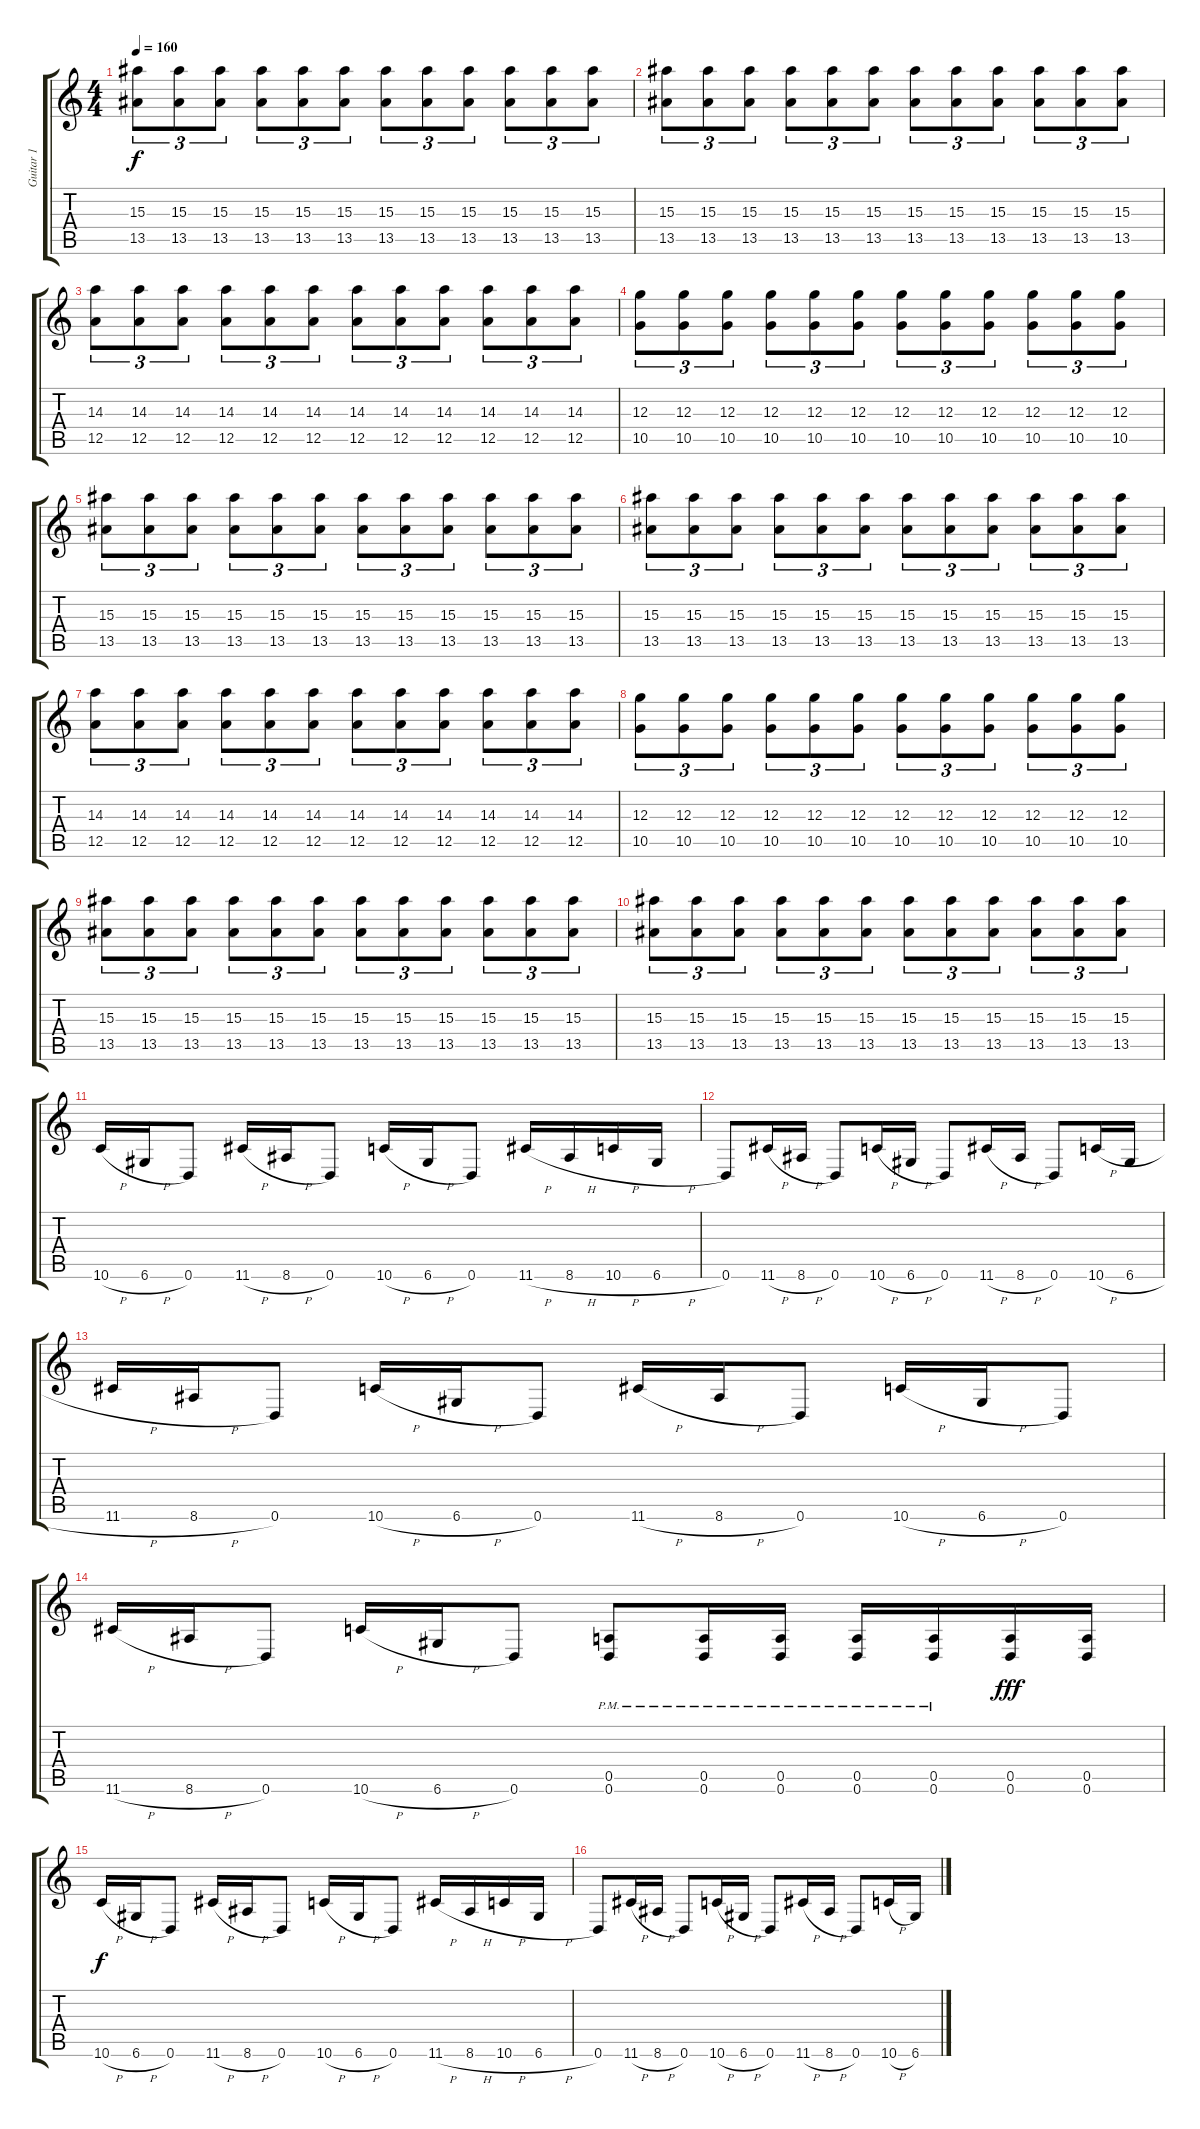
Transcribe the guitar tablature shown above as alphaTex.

\track ("Guitar 1" "Guitar 1") {instrument distortionguitar}
\staff {score tabs}
\tuning (E4 B3 G3 D3 A2 D2) {hide}
\ts (4 4)
\tempo 160
\clef g2
\ks c
(15.3 13.5).8{tu (3 2) dy f} (15.3 13.5).8{tu (3 2)} (15.3 13.5).8{tu (3 2)} (15.3 13.5).8{tu (3 2)} (15.3 13.5).8{tu (3 2)} (15.3 13.5).8{tu (3 2)} (15.3 13.5).8{tu (3 2)} (15.3 13.5).8{tu (3 2)} (15.3 13.5).8{tu (3 2)} (15.3 13.5).8{tu (3 2)} (15.3 13.5).8{tu (3 2)} (15.3 13.5).8{tu (3 2)} |
(15.3 13.5).8{tu (3 2)} (15.3 13.5).8{tu (3 2)} (15.3 13.5).8{tu (3 2)} (15.3 13.5).8{tu (3 2)} (15.3 13.5).8{tu (3 2)} (15.3 13.5).8{tu (3 2)} (15.3 13.5).8{tu (3 2)} (15.3 13.5).8{tu (3 2)} (15.3 13.5).8{tu (3 2)} (15.3 13.5).8{tu (3 2)} (15.3 13.5).8{tu (3 2)} (15.3 13.5).8{tu (3 2)} |
(14.3 12.5).8{tu (3 2)} (14.3 12.5).8{tu (3 2)} (14.3 12.5).8{tu (3 2)} (14.3 12.5).8{tu (3 2)} (14.3 12.5).8{tu (3 2)} (14.3 12.5).8{tu (3 2)} (14.3 12.5).8{tu (3 2)} (14.3 12.5).8{tu (3 2)} (14.3 12.5).8{tu (3 2)} (14.3 12.5).8{tu (3 2)} (14.3 12.5).8{tu (3 2)} (14.3 12.5).8{tu (3 2)} |
(12.3 10.5).8{tu (3 2)} (12.3 10.5).8{tu (3 2)} (12.3 10.5).8{tu (3 2)} (12.3 10.5).8{tu (3 2)} (12.3 10.5).8{tu (3 2)} (12.3 10.5).8{tu (3 2)} (12.3 10.5).8{tu (3 2)} (12.3 10.5).8{tu (3 2)} (12.3 10.5).8{tu (3 2)} (12.3 10.5).8{tu (3 2)} (12.3 10.5).8{tu (3 2)} (12.3 10.5).8{tu (3 2)} |
(15.3 13.5).8{tu (3 2)} (15.3 13.5).8{tu (3 2)} (15.3 13.5).8{tu (3 2)} (15.3 13.5).8{tu (3 2)} (15.3 13.5).8{tu (3 2)} (15.3 13.5).8{tu (3 2)} (15.3 13.5).8{tu (3 2)} (15.3 13.5).8{tu (3 2)} (15.3 13.5).8{tu (3 2)} (15.3 13.5).8{tu (3 2)} (15.3 13.5).8{tu (3 2)} (15.3 13.5).8{tu (3 2)} |
(15.3 13.5).8{tu (3 2)} (15.3 13.5).8{tu (3 2)} (15.3 13.5).8{tu (3 2)} (15.3 13.5).8{tu (3 2)} (15.3 13.5).8{tu (3 2)} (15.3 13.5).8{tu (3 2)} (15.3 13.5).8{tu (3 2)} (15.3 13.5).8{tu (3 2)} (15.3 13.5).8{tu (3 2)} (15.3 13.5).8{tu (3 2)} (15.3 13.5).8{tu (3 2)} (15.3 13.5).8{tu (3 2)} |
(14.3 12.5).8{tu (3 2)} (14.3 12.5).8{tu (3 2)} (14.3 12.5).8{tu (3 2)} (14.3 12.5).8{tu (3 2)} (14.3 12.5).8{tu (3 2)} (14.3 12.5).8{tu (3 2)} (14.3 12.5).8{tu (3 2)} (14.3 12.5).8{tu (3 2)} (14.3 12.5).8{tu (3 2)} (14.3 12.5).8{tu (3 2)} (14.3 12.5).8{tu (3 2)} (14.3 12.5).8{tu (3 2)} |
(12.3 10.5).8{tu (3 2)} (12.3 10.5).8{tu (3 2)} (12.3 10.5).8{tu (3 2)} (12.3 10.5).8{tu (3 2)} (12.3 10.5).8{tu (3 2)} (12.3 10.5).8{tu (3 2)} (12.3 10.5).8{tu (3 2)} (12.3 10.5).8{tu (3 2)} (12.3 10.5).8{tu (3 2)} (12.3 10.5).8{tu (3 2)} (12.3 10.5).8{tu (3 2)} (12.3 10.5).8{tu (3 2)} |
(15.3 13.5).8{tu (3 2)} (15.3 13.5).8{tu (3 2)} (15.3 13.5).8{tu (3 2)} (15.3 13.5).8{tu (3 2)} (15.3 13.5).8{tu (3 2)} (15.3 13.5).8{tu (3 2)} (15.3 13.5).8{tu (3 2)} (15.3 13.5).8{tu (3 2)} (15.3 13.5).8{tu (3 2)} (15.3 13.5).8{tu (3 2)} (15.3 13.5).8{tu (3 2)} (15.3 13.5).8{tu (3 2)} |
(15.3 13.5).8{tu (3 2)} (15.3 13.5).8{tu (3 2)} (15.3 13.5).8{tu (3 2)} (15.3 13.5).8{tu (3 2)} (15.3 13.5).8{tu (3 2)} (15.3 13.5).8{tu (3 2)} (15.3 13.5).8{tu (3 2)} (15.3 13.5).8{tu (3 2)} (15.3 13.5).8{tu (3 2)} (15.3 13.5).8{tu (3 2)} (15.3 13.5).8{tu (3 2)} (15.3 13.5).8{tu (3 2)} |
10.6{h}.16 6.6{h}.16 0.6.8 11.6{h}.16 8.6{h}.16 0.6.8 10.6{h}.16 6.6{h}.16 0.6.8 11.6{h}.16 8.6{h}.16 10.6{h}.16 6.6{h}.16 |
0.6.8 11.6{h}.16 8.6{h}.16 0.6.8 10.6{h}.16 6.6{h}.16 0.6.8 11.6{h}.16 8.6{h}.16 0.6.8 10.6{h}.16 6.6{h}.16 |
11.6{h}.16 8.6{h}.16 0.6.8 10.6{h}.16 6.6{h}.16 0.6.8 11.6{h}.16 8.6{h}.16 0.6.8 10.6{h}.16 6.6{h}.16 0.6.8 |
11.6{h}.16 8.6{h}.16 0.6.8 10.6{h}.16 6.6{h}.16 0.6.8 (0.5{pm} 0.6{pm}).8 (0.5{pm} 0.6{pm}).16 (0.5{pm} 0.6{pm}).16 (0.5{pm} 0.6{pm}).16 (0.5{pm} 0.6{pm}).16 (0.5 0.6).16{dy fff} (0.5 0.6).16 |
10.6{h}.16{dy f} 6.6{h}.16 0.6.8 11.6{h}.16 8.6{h}.16 0.6.8 10.6{h}.16 6.6{h}.16 0.6.8 11.6{h}.16 8.6{h}.16 10.6{h}.16 6.6{h}.16 |
0.6.8 11.6{h}.16 8.6{h}.16 0.6.8 10.6{h}.16 6.6{h}.16 0.6.8 11.6{h}.16 8.6{h}.16 0.6.8 10.6{h}.16 6.6{h}.16
